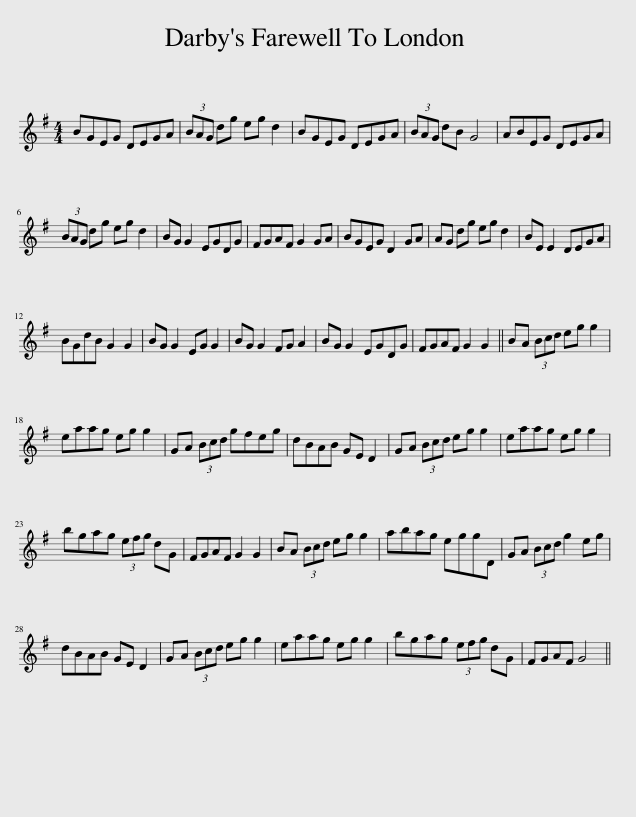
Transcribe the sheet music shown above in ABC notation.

X:1
L:1/8
M:4/4
I:linebreak $
K:G
V:1 treble
V:1
 BGEG DEGA | (3BAG dg eg d2 | BGEG DEGA | (3BAG dB G4 | ABEG DEGA |$ %5
 (3BAG dg eg d2 | BG G2 EGDG | FGAF G2 GA | BGEG D2 GA | AG dg eg d2 | %10
 BE E2 DEGA |$ BGdB G2 G2 | BG G2 EG G2 | BG G2 FG A2 | BG G2 EGDG | %15
 FGAF G2 G2 || BA (3Bcd eg g2 |$ eaag eg g2 | GA (3Bcd gfeg | dBAB GE D2 | %20
 GA (3Bcd eg g2 | eaag eg g2 |$ bgag (3efg dG | FGAF G2 G2 | BA (3Bcd eg g2 | %25
 abag eggD | GA (3Bcd g2 eg |$ dBAB GE D2 | GA (3Bcd eg g2 | eaag eg g2 | %30
 bgag (3efg dG | FGAF G4 || %32
